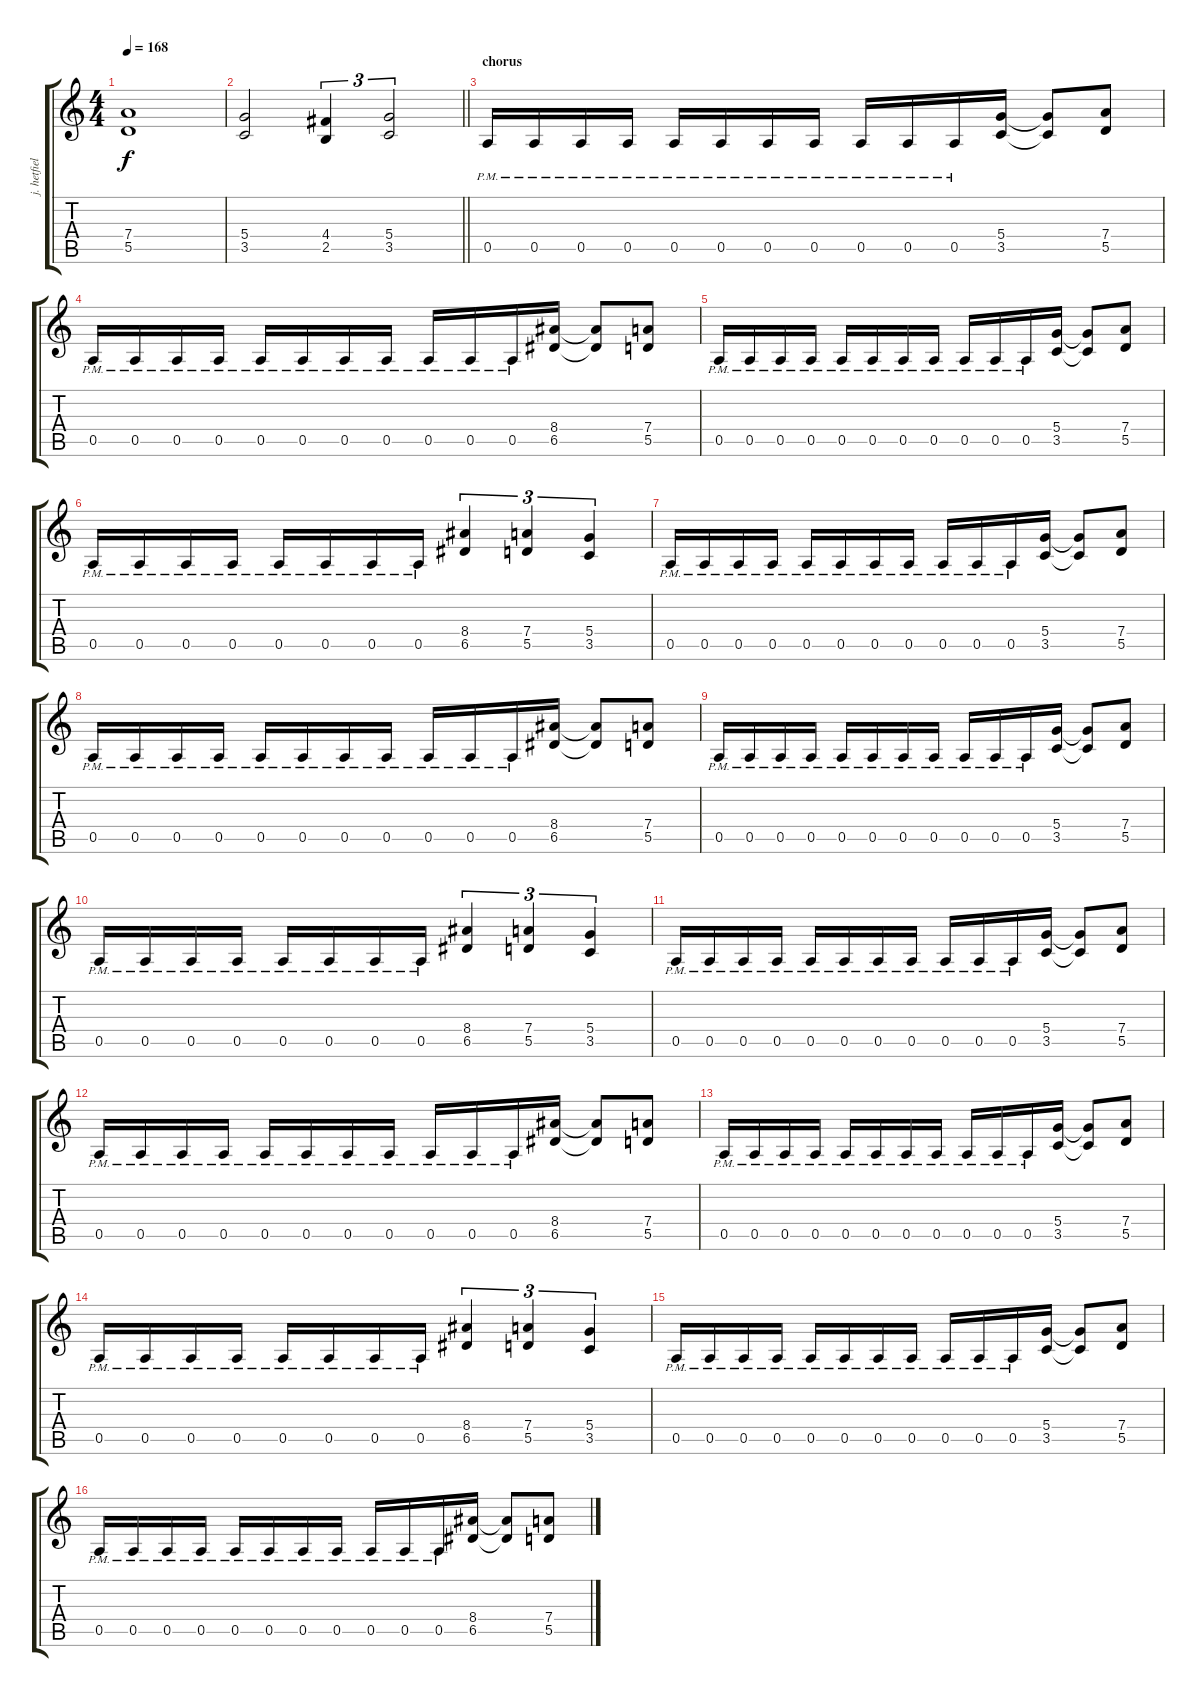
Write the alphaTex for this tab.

\track ("j. hetfield - rhythm guitar" "j. hetfiel") {instrument distortionguitar}
\staff {score tabs}
\tuning (E4 B3 G3 D3 A2 E2) {hide}
\ts (4 4)
\tempo 168
\clef g2
\ks c
(7.4 5.5).1{dy f} |
\barLineRight lightlight
(5.4 3.5).2 (4.4 2.5).4{tu (3 2)} (5.4 3.5).2{tu (3 2)} |
\section ("" "chorus")
0.5{pm}.16 0.5{pm}.16 0.5{pm}.16 0.5{pm}.16 0.5{pm}.16 0.5{pm}.16 0.5{pm}.16 0.5{pm}.16 0.5{pm}.16 0.5{pm}.16 0.5{pm}.16 (5.4 3.5).16 (5.4{t} 3.5{t}).8 (7.4 5.5).8 |
0.5{pm}.16 0.5{pm}.16 0.5{pm}.16 0.5{pm}.16 0.5{pm}.16 0.5{pm}.16 0.5{pm}.16 0.5{pm}.16 0.5{pm}.16 0.5{pm}.16 0.5{pm}.16 (8.4 6.5).16 (8.4{t} 6.5{t}).8 (7.4 5.5).8 |
0.5{pm}.16 0.5{pm}.16 0.5{pm}.16 0.5{pm}.16 0.5{pm}.16 0.5{pm}.16 0.5{pm}.16 0.5{pm}.16 0.5{pm}.16 0.5{pm}.16 0.5{pm}.16 (5.4 3.5).16 (5.4{t} 3.5{t}).8 (7.4 5.5).8 |
0.5{pm}.16 0.5{pm}.16 0.5{pm}.16 0.5{pm}.16 0.5{pm}.16 0.5{pm}.16 0.5{pm}.16 0.5{pm}.16 (8.4 6.5).4{tu (3 2)} (7.4 5.5).4{tu (3 2)} (5.4 3.5).4{tu (3 2)} |
0.5{pm}.16 0.5{pm}.16 0.5{pm}.16 0.5{pm}.16 0.5{pm}.16 0.5{pm}.16 0.5{pm}.16 0.5{pm}.16 0.5{pm}.16 0.5{pm}.16 0.5{pm}.16 (5.4 3.5).16 (5.4{t} 3.5{t}).8 (7.4 5.5).8 |
0.5{pm}.16 0.5{pm}.16 0.5{pm}.16 0.5{pm}.16 0.5{pm}.16 0.5{pm}.16 0.5{pm}.16 0.5{pm}.16 0.5{pm}.16 0.5{pm}.16 0.5{pm}.16 (8.4 6.5).16 (8.4{t} 6.5{t}).8 (7.4 5.5).8 |
0.5{pm}.16 0.5{pm}.16 0.5{pm}.16 0.5{pm}.16 0.5{pm}.16 0.5{pm}.16 0.5{pm}.16 0.5{pm}.16 0.5{pm}.16 0.5{pm}.16 0.5{pm}.16 (5.4 3.5).16 (5.4{t} 3.5{t}).8 (7.4 5.5).8 |
0.5{pm}.16 0.5{pm}.16 0.5{pm}.16 0.5{pm}.16 0.5{pm}.16 0.5{pm}.16 0.5{pm}.16 0.5{pm}.16 (8.4 6.5).4{tu (3 2)} (7.4 5.5).4{tu (3 2)} (5.4 3.5).4{tu (3 2)} |
0.5{pm}.16 0.5{pm}.16 0.5{pm}.16 0.5{pm}.16 0.5{pm}.16 0.5{pm}.16 0.5{pm}.16 0.5{pm}.16 0.5{pm}.16 0.5{pm}.16 0.5{pm}.16 (5.4 3.5).16 (5.4{t} 3.5{t}).8 (7.4 5.5).8 |
0.5{pm}.16 0.5{pm}.16 0.5{pm}.16 0.5{pm}.16 0.5{pm}.16 0.5{pm}.16 0.5{pm}.16 0.5{pm}.16 0.5{pm}.16 0.5{pm}.16 0.5{pm}.16 (8.4 6.5).16 (8.4{t} 6.5{t}).8 (7.4 5.5).8 |
0.5{pm}.16 0.5{pm}.16 0.5{pm}.16 0.5{pm}.16 0.5{pm}.16 0.5{pm}.16 0.5{pm}.16 0.5{pm}.16 0.5{pm}.16 0.5{pm}.16 0.5{pm}.16 (5.4 3.5).16 (5.4{t} 3.5{t}).8 (7.4 5.5).8 |
0.5{pm}.16 0.5{pm}.16 0.5{pm}.16 0.5{pm}.16 0.5{pm}.16 0.5{pm}.16 0.5{pm}.16 0.5{pm}.16 (8.4 6.5).4{tu (3 2)} (7.4 5.5).4{tu (3 2)} (5.4 3.5).4{tu (3 2)} |
0.5{pm}.16 0.5{pm}.16 0.5{pm}.16 0.5{pm}.16 0.5{pm}.16 0.5{pm}.16 0.5{pm}.16 0.5{pm}.16 0.5{pm}.16 0.5{pm}.16 0.5{pm}.16 (5.4 3.5).16 (5.4{t} 3.5{t}).8 (7.4 5.5).8 |
0.5{pm}.16 0.5{pm}.16 0.5{pm}.16 0.5{pm}.16 0.5{pm}.16 0.5{pm}.16 0.5{pm}.16 0.5{pm}.16 0.5{pm}.16 0.5{pm}.16 0.5{pm}.16 (8.4 6.5).16 (8.4{t} 6.5{t}).8 (7.4 5.5).8
